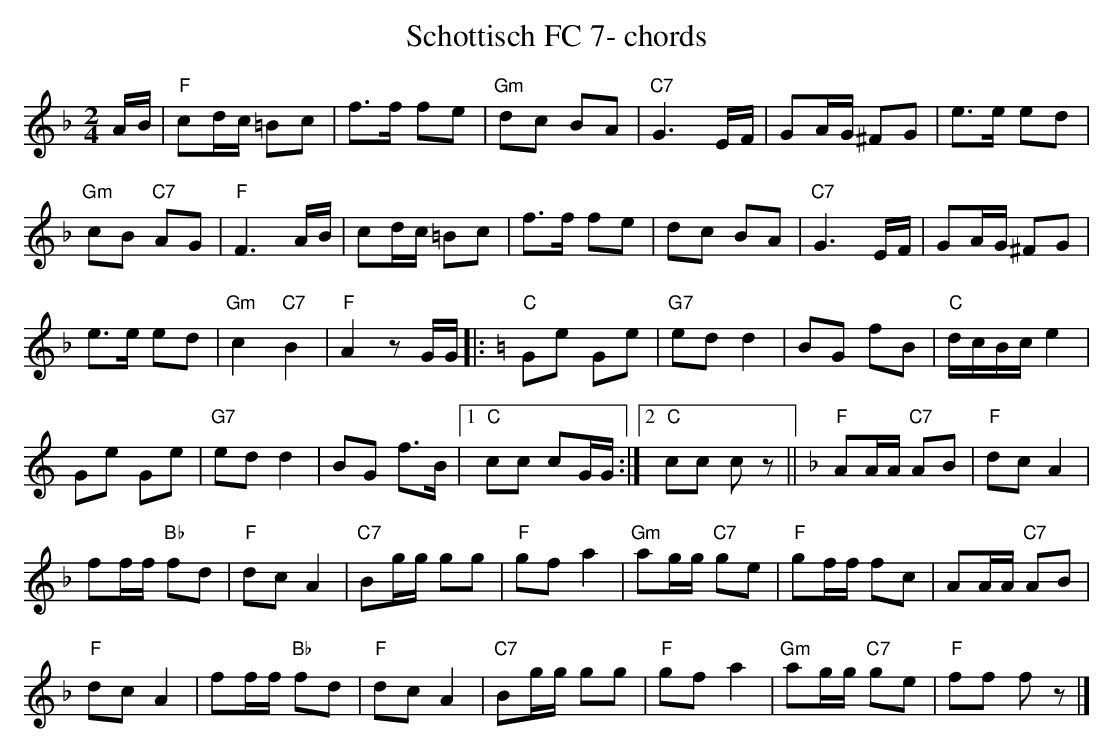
X:1
T:Schottisch FC 7- chords
M:2/4
L:1/16
K:Fmaj%%MIDI gchordon
AB | "F"c2dc =B2c2 | f3f f2e2 | "Gm"d2c2 B2A2 | "C7"G6EF | G2AG ^F2G2 | e3e e2d2 |
"Gm"c2B2 "C7"A2G2 | "F"F6AB | c2dc =B2c2 | f3f f2e2 | d2c2 B2A2 | "C7"G6EF | G2AG ^F2G2 |
e3e e2d2 | "Gm"c4"C7"B4 | "F"A4z2GG |: [K:Cmaj] "C"G2e2 G2e2 | "G7"e2d2d4 | B2G2 f2B2 | "C"dcBc e4 |
G2e2 G2e2 | "G7"e2d2d4 | B2G2 f3B |1 "C"c2c2 c2GG :|2 "C"c2c2 c2z2 || [K:Fmaj] "F"A2AA "C7"A2B2 | "F"d2c2 A4 |
f2ff "Bb"f2d2 | "F"d2c2A4 | "C7"B2gg g2g2 | "F"g2f2 a4 | "Gm"a2gg "C7"g2e2 | "F"g2ff f2c2 | A2AA "C7"A2B2 |
"F"d2c2A4 | f2ff "Bb"f2d2 | "F"d2c2 A4 | "C7"B2gg g2g2 | "F"g2f2a4 | "Gm"a2gg "C7"g2e2 | "F"f2f2 f2z2 |]
